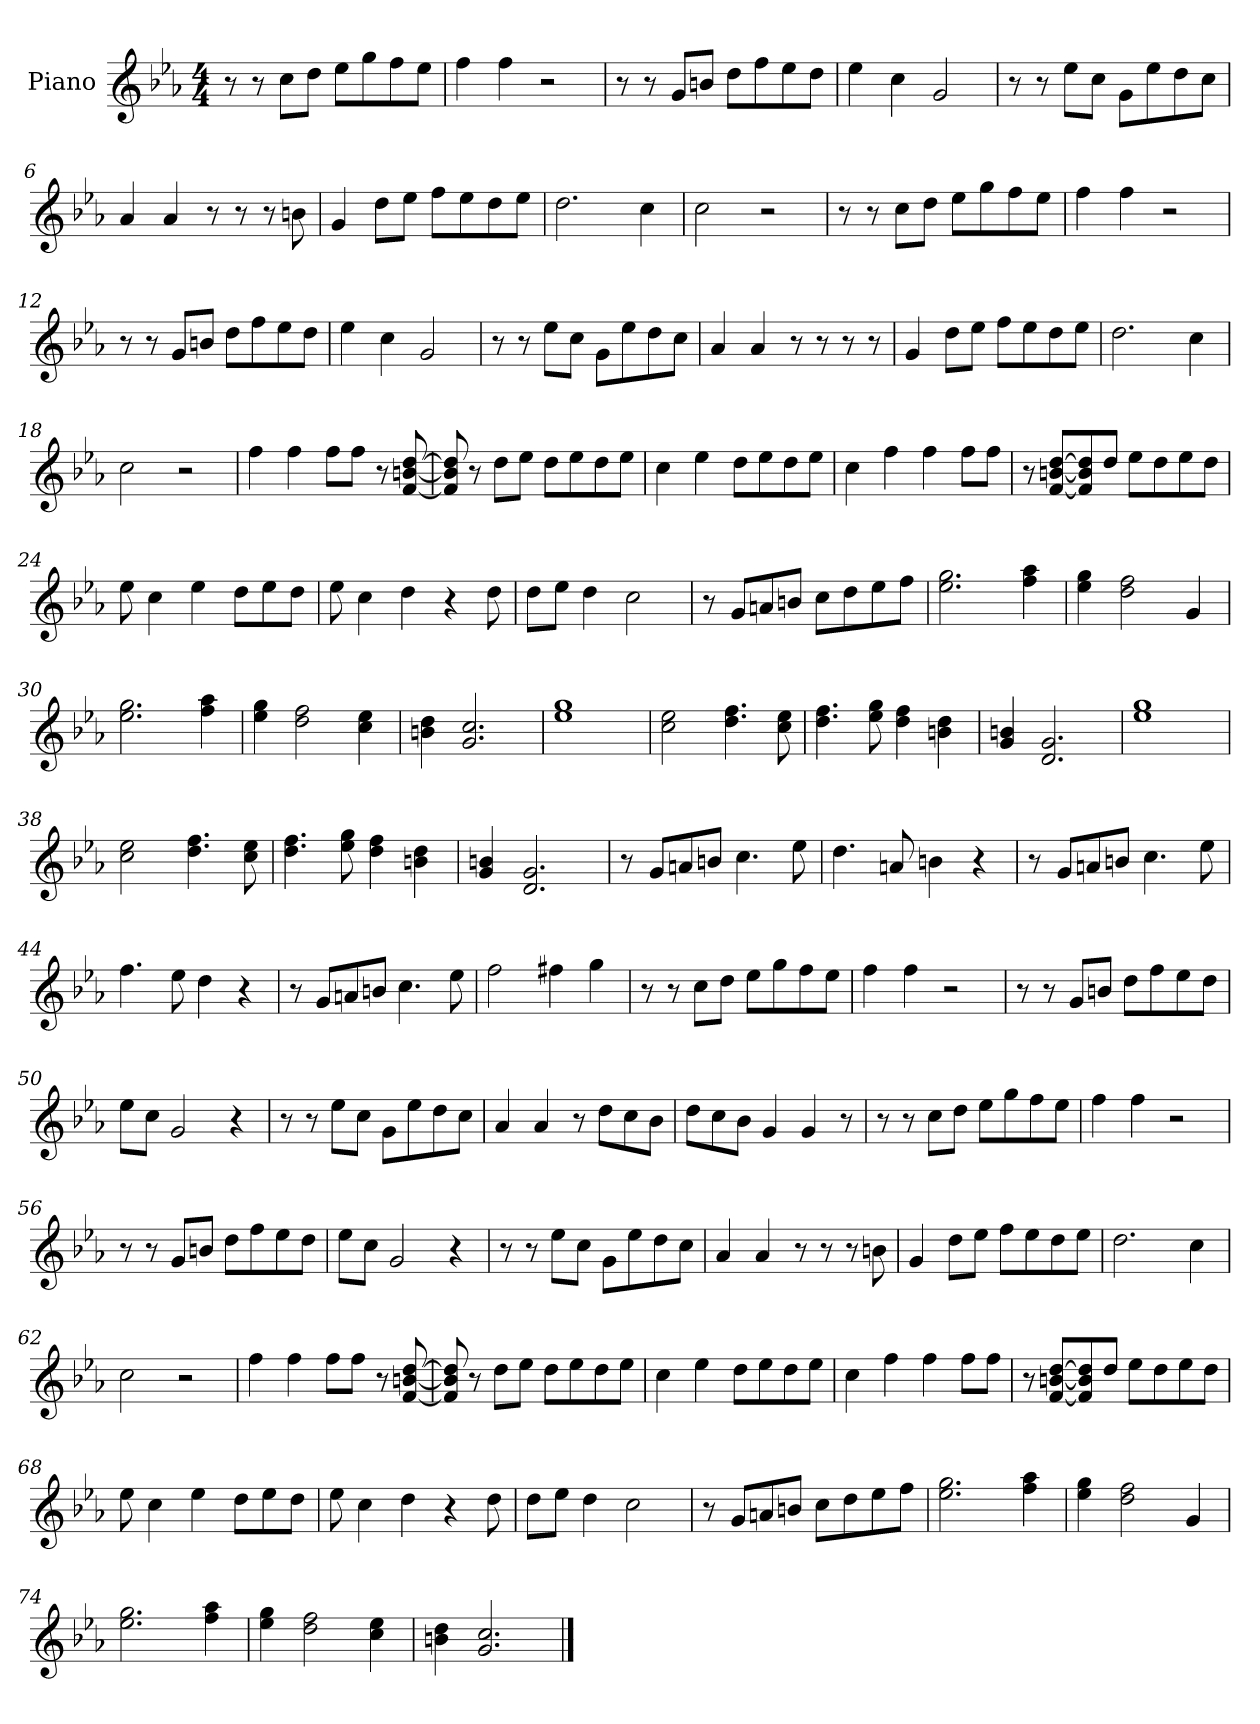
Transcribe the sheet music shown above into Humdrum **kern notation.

**kern
*part1
*staff1
*I"Piano
*I'Pno.
*clefG2
*k[b-e-a-]
*M4/4
=1
8r
8r
8cc\L
8dd\J
8ee-\L
8gg\
8ff\
8ee-\J
=2
4ff\
4ff\
2r
=3
8r
8r
8g/L
8bn/J
8dd\L
8ff\
8ee-\
8dd\J
=4
4ee-\
4cc\
2g/
=5
8r
8r
8ee-\L
8cc\J
8g\L
8ee-\
8dd\
8cc\J
=6
4a-/
4a-/
8r
8r
8r
8bn\
=7
4g/
8dd\L
8ee-\J
8ff\L
8ee-\
8dd\
8ee-\J
!!LO:LB:g=z
=8
2.dd\
4cc\
=9
2cc\
2r
=10
8r
8r
8cc\L
8dd\J
8ee-\L
8gg\
8ff\
8ee-\J
=11
4ff\
4ff\
2r
=12
8r
8r
8g/L
8bn/J
8dd\L
8ff\
8ee-\
8dd\J
=13
4ee-\
4cc\
2g/
=14
8r
8r
8ee-\L
8cc\J
8g\L
8ee-\
8dd\
8cc\J
=15
4a-/
4a-/
8r
8r
8r
8r
!!LO:LB:g=z
=16
4g/
8dd\L
8ee-\J
8ff\L
8ee-\
8dd\
8ee-\J
=17
2.dd\
4cc\
=18
2cc\
2r
=19
4ff\
4ff\
8ff\L
8ff\J
8r
[8f/ [8bn/ [8dd/
=20
8f/] 8b/] 8dd/]
8r
8dd\L
8ee-\J
8dd\L
8ee-\
8dd\
8ee-\J
=21
4cc\
4ee-\
8dd\L
8ee-\
8dd\
8ee-\J
=22
4cc\
4ff\
4ff\
8ff\L
8ff\J
!!LO:LB:g=z
=23
8r
[8f/ [8bn/ [8dd/L
8f/] 8b/] 8dd/]
8dd/J
8ee-\L
8dd\
8ee-\
8dd\J
=24
8ee-\
4cc\
4ee-\
8dd\L
8ee-\
8dd\J
=25
8ee-\
4cc\
4dd\
4r
8dd\
=26
8dd\L
8ee-\J
4dd\
2cc\
=27
8r
8g/L
8an/
8bn/J
8cc\L
8dd\
8ee-\
8ff\J
=28
2.ee-\ 2.gg\
4ff\ 4aa-\
=29
4ee-\ 4gg\
2dd\ 2ff\
4g/
=30
2.ee-\ 2.gg\
4ff\ 4aa-\
!!LO:LB:g=z
=31
4ee-\ 4gg\
2dd\ 2ff\
4cc\ 4ee-\
=32
4bn\ 4dd\
2.g/ 2.cc/
=33
1ee- 1gg
=34
2cc\ 2ee-\
4.dd\ 4.ff\
8cc\ 8ee-\
=35
4.dd\ 4.ff\
8ee-\ 8gg\
4dd\ 4ff\
4bn\ 4dd\
=36
4g/ 4bn/
2.d/ 2.g/
=37
1ee- 1gg
=38
2cc\ 2ee-\
4.dd\ 4.ff\
8cc\ 8ee-\
=39
4.dd\ 4.ff\
8ee-\ 8gg\
4dd\ 4ff\
4bn\ 4dd\
=40
4g/ 4bn/
2.d/ 2.g/
=41
8r
8g/L
8an/
8bn/J
4.cc\
8ee-\
!!LO:LB:g=z
=42
4.dd\
8an/
4bn\
4r
=43
8r
8g/L
8an/
8bn/J
4.cc\
8ee-\
=44
4.ff\
8ee-\
4dd\
4r
=45
8r
8g/L
8an/
8bn/J
4.cc\
8ee-\
=46
2ff\
4ff#X\
4gg\
=47
8r
8r
8cc\L
8dd\J
8ee-\L
8gg\
8ff\
8ee-\J
=48
4ff\
4ff\
2r
!!LO:LB:g=z
=49
8r
8r
8g/L
8bn/J
8dd\L
8ff\
8ee-\
8dd\J
=50
8ee-\L
8cc\J
2g/
4r
=51
8r
8r
8ee-\L
8cc\J
8g\L
8ee-\
8dd\
8cc\J
=52
4a-/
4a-/
8r
8dd\L
8cc\
8b-\J
=53
8dd\L
8cc\
8b-\J
4g/
4g/
8r
=54
8r
8r
8cc\L
8dd\J
8ee-\L
8gg\
8ff\
8ee-\J
=55
4ff\
4ff\
2r
!!LO:LB:g=z
=56
8r
8r
8g/L
8bn/J
8dd\L
8ff\
8ee-\
8dd\J
=57
8ee-\L
8cc\J
2g/
4r
=58
8r
8r
8ee-\L
8cc\J
8g\L
8ee-\
8dd\
8cc\J
=59
4a-/
4a-/
8r
8r
8r
8bn\
=60
4g/
8dd\L
8ee-\J
8ff\L
8ee-\
8dd\
8ee-\J
=61
2.dd\
4cc\
=62
2cc\
2r
!!LO:LB:g=z
=63
4ff\
4ff\
8ff\L
8ff\J
8r
[8f/ [8bn/ [8dd/
=64
8f/] 8b/] 8dd/]
8r
8dd\L
8ee-\J
8dd\L
8ee-\
8dd\
8ee-\J
=65
4cc\
4ee-\
8dd\L
8ee-\
8dd\
8ee-\J
=66
4cc\
4ff\
4ff\
8ff\L
8ff\J
=67
8r
[8f/ [8bn/ [8dd/L
8f/] 8b/] 8dd/]
8dd/J
8ee-\L
8dd\
8ee-\
8dd\J
=68
8ee-\
4cc\
4ee-\
8dd\L
8ee-\
8dd\J
=69
8ee-\
4cc\
4dd\
4r
8dd\
!!LO:LB:g=z
=70
8dd\L
8ee-\J
4dd\
2cc\
=71
8r
8g/L
8an/
8bn/J
8cc\L
8dd\
8ee-\
8ff\J
=72
2.ee-\ 2.gg\
4ff\ 4aa-\
=73
4ee-\ 4gg\
2dd\ 2ff\
4g/
=74
2.ee-\ 2.gg\
4ff\ 4aa-\
=75
4ee-\ 4gg\
2dd\ 2ff\
4cc\ 4ee-\
=76
4bn\ 4dd\
2.g/ 2.cc/
==
*-
